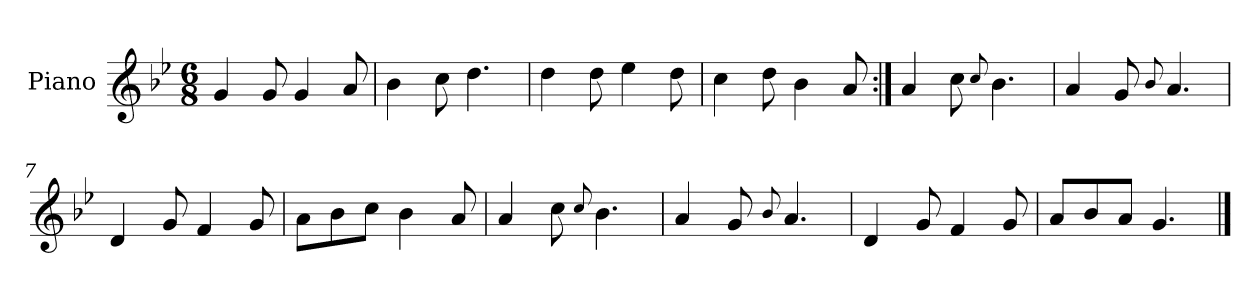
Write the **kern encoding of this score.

**kern
*part1
*staff1
*I"Piano
*I'Pno.
*clefG2
*k[b-e-]
*M6/8
=1
4g/
8g/
4g/
8a/
=2
4b-\
8cc\
4.dd\
=3
4dd\
8dd\
4ee-\
8dd\
=4
4cc\
8dd\
4b-\
8a/
=5:|!
4a/
8cc\
8qqcc/
4.b-\
=6
4a/
8g/
8qqb-/
4.a/
=7
4d/
8g/
4f/
8g/
!!LO:LB:g=z
=8
8a\L
8b-\
8cc\J
4b-\
8a/
=9
4a/
8cc\
8qqcc/
4.b-\
=10
4a/
8g/
8qqb-/
4.a/
=11
4d/
8g/
4f/
8g/
=12
8a/L
8b-/
8a/J
4.g/
==
*-
